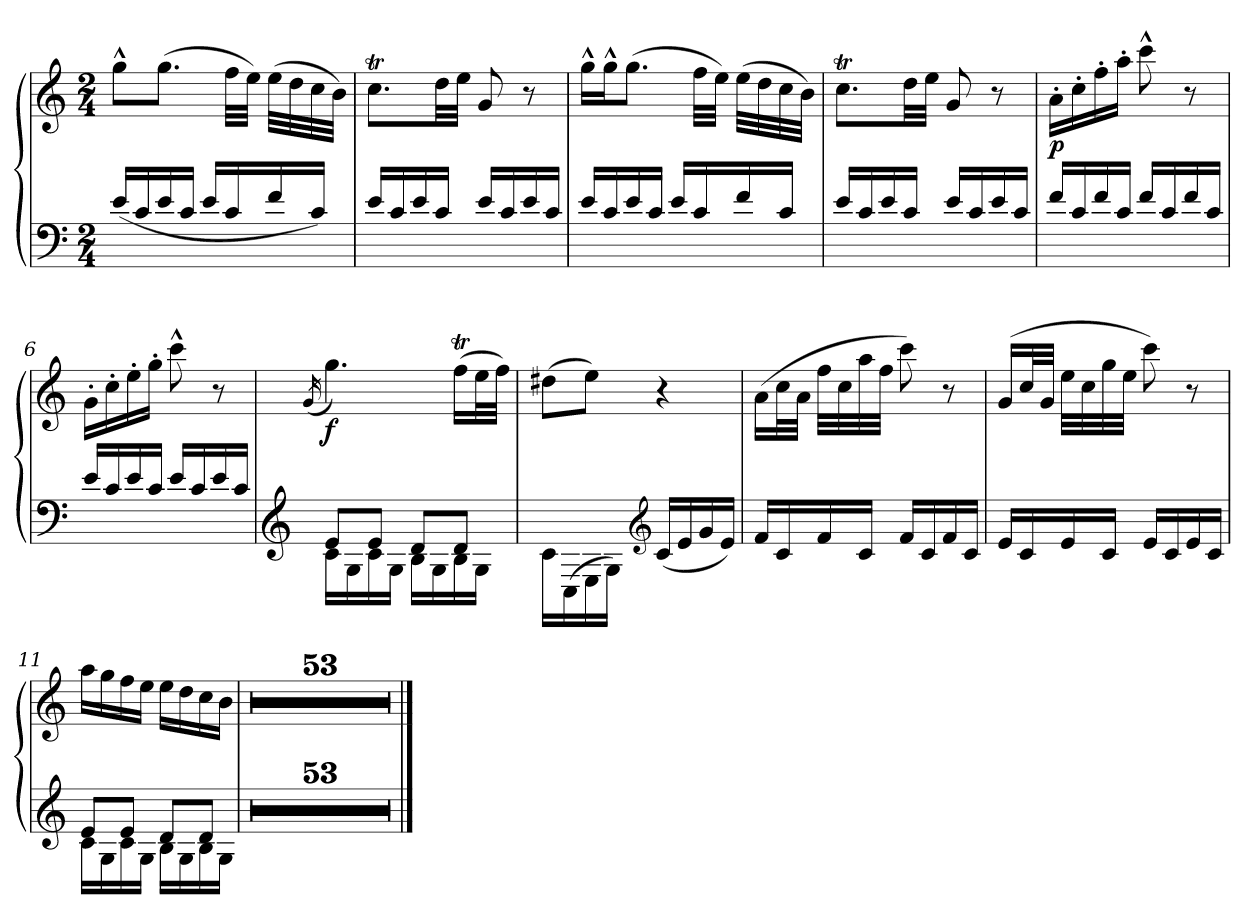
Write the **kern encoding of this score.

**kern	**kern	**dynam
*part1	*part1	*part1
*staff2	*staff1	*staff1/2
*clefF4	*clefG2	*
*k[]	*k[]	*
*M2/4	*M2/4	*
=1	=1	=1
!	!	!LO:DY:b
!	!	!LO:DY:n=1:a
(<16e/LL	8gg^^\L	f M.M. = 126
16c/	.	.
16e/	(>8.gg\J	.
16c/JJ	.	.
16e/LL	.	.
16c/	32ff\LLL	.
.	32ee\JJJ)	.
16f/	(>32ee\LLL	.
.	32dd\	.
16c/JJ)	32cc\	.
.	32b\JJJ)	.
=2	=2	=2
16e/LL	8.ccT\L	.
16c/	.	.
16e/	.	.
16c/JJ	32dd\LL	.
.	32ee\JJJ	.
16e/LL	8g/	.
16c/	.	.
16e/	8r	.
16c/JJ	.	.
=3	=3	=3
16e/LL	16gg^^\LL	.
16c/	16gg^^\J	.
16e/	(>8.gg\J	.
16c/JJ	.	.
16e/LL	.	.
16c/	32ff\LLL	.
.	32ee\JJJ)	.
16f/	(>32ee\LLL	.
.	32dd\	.
16c/JJ	32cc\	.
.	32b\JJJ)	.
=4	=4	=4
16e/LL	8.ccT\L	.
16c/	.	.
16e/	.	.
16c/JJ	32dd\LL	.
.	32ee\JJJ	.
16e/LL	8g/	.
16c/	.	.
16e/	8r	.
16c/JJ	.	.
=5	=5	=5
!	!	!LO:DY:b
16f/LL	16a'\LL	p
16c/	16cc'\	.
16f/	16ff'\	.
16c/JJ	16aa'\JJ	.
16f/LL	8ccc^^\	.
16c/	.	.
16f/	8r	.
16c/JJ	.	.
!!LO:LB:g=z
=6	=6	=6
16e/LL	16g'\LL	.
16c/	16cc'\	.
16e/	16ee'\	.
16c/JJ	16gg'\JJ	.
16e/LL	8ccc^^\	.
16c/	.	.
16e/	8r	.
16c/JJ	.	.
=7	=7	=7
*clefG2	*	*
.	(<16qg/	.
*^	*	*
!	!	!	!LO:DY:b
8e/L	16c\LL	4.gg\)	f
.	16G\	.	.
8e/J	16c\	.	.
.	16G\JJ	.	.
8d/L	16B\LL	.	.
.	16G\	.	.
8d/J	16B\	(>16ffT\LL	.
.	16G\JJ	32ee\L	.
.	.	32ff\JJJ)	.
*v	*v	*	*
=8	=8	=8
16c\LL	(>8dd#X\L	.
(>16C\	.	.
16E\	8ee\J)	.
16G\JJ)	.	.
*clefG2	*	*
(<16c/LL	4r	.
16e/	.	.
16g/	.	.
16e/JJ)	.	.
=9	=9	=9
16f/LL	(>16a\LL	.
16c/	32cc\L	.
.	32a\JJJ	.
16f/	32ff\LLL	.
.	32cc\	.
16c/JJ	32aa\	.
.	32ff\JJJ	.
16f/LL	8ccc\)	.
16c/	.	.
16f/	8r	.
16c/JJ	.	.
=10	=10	=10
16e/LL	(>16g/LL	.
16c/	32cc/L	.
.	32g/JJJ	.
16e/	32ee\LLL	.
.	32cc\	.
16c/JJ	32gg\	.
.	32ee\JJJ	.
16e/LL	8ccc\)	.
16c/	.	.
16e/	8r	.
16c/JJ	.	.
!!LO:LB:g=z
=11	=11	=11
*^	*	*
8e/L	16c\LL	16aa\LL	.
.	16G\	16gg\	.
8e/J	16c\	16ff\	.
.	16G\JJ	16ee\JJ	.
8d/L	16B\LL	16ee\LL	.
.	16G\	16dd\	.
8d/J	16B\	16cc\	.
.	16G\JJ	16b\JJ	.
*v	*v	*	*
=12	=12	=12
2r	2r	.
=13	=13	=13
2r	2r	.
=14	=14	=14
2r	2r	.
=15	=15	=15
2r	2r	.
=16	=16	=16
2r	2r	.
=17	=17	=17
2r	2r	.
=18	=18	=18
2r	2r	.
=19	=19	=19
2r	2r	.
=20	=20	=20
2r	2r	.
=21	=21	=21
2r	2r	.
=22	=22	=22
2r	2r	.
=23	=23	=23
2r	2r	.
=24	=24	=24
2r	2r	.
=25	=25	=25
2r	2r	.
=26	=26	=26
2r	2r	.
=27	=27	=27
2r	2r	.
!!LO:LB:g=z
=28	=28	=28
2r	2r	.
=29	=29	=29
2r	2r	.
=30	=30	=30
2r	2r	.
=31	=31	=31
2r	2r	.
=32	=32	=32
2r	2r	.
=33	=33	=33
2r	2r	.
=34	=34	=34
2r	2r	.
=35	=35	=35
2r	2r	.
=36	=36	=36
2r	2r	.
=37	=37	=37
2r	2r	.
=38	=38	=38
2r	2r	.
=39	=39	=39
2r	2r	.
=40	=40	=40
2r	2r	.
=41	=41	=41
2r	2r	.
=42	=42	=42
2r	2r	.
=43	=43	=43
2r	2r	.
=44	=44	=44
2r	2r	.
=45	=45	=45
2r	2r	.
=46	=46	=46
2r	2r	.
!!LO:LB:g=z
=47	=47	=47
2r	2r	.
=48	=48	=48
2r	2r	.
=49	=49	=49
2r	2r	.
=50	=50	=50
2r	2r	.
=51	=51	=51
2r	2r	.
=52	=52	=52
2r	2r	.
=53	=53	=53
2r	2r	.
=54	=54	=54
2r	2r	.
=55	=55	=55
2r	2r	.
=56	=56	=56
2r	2r	.
=57	=57	=57
2r	2r	.
=58	=58	=58
2r	2r	.
=59	=59	=59
2r	2r	.
=60	=60	=60
2r	2r	.
=61	=61	=61
2r	2r	.
=62	=62	=62
2r	2r	.
=63	=63	=63
2r	2r	.
=64	=64	=64
2r	2r	.
==	==	==
*-	*-	*-
